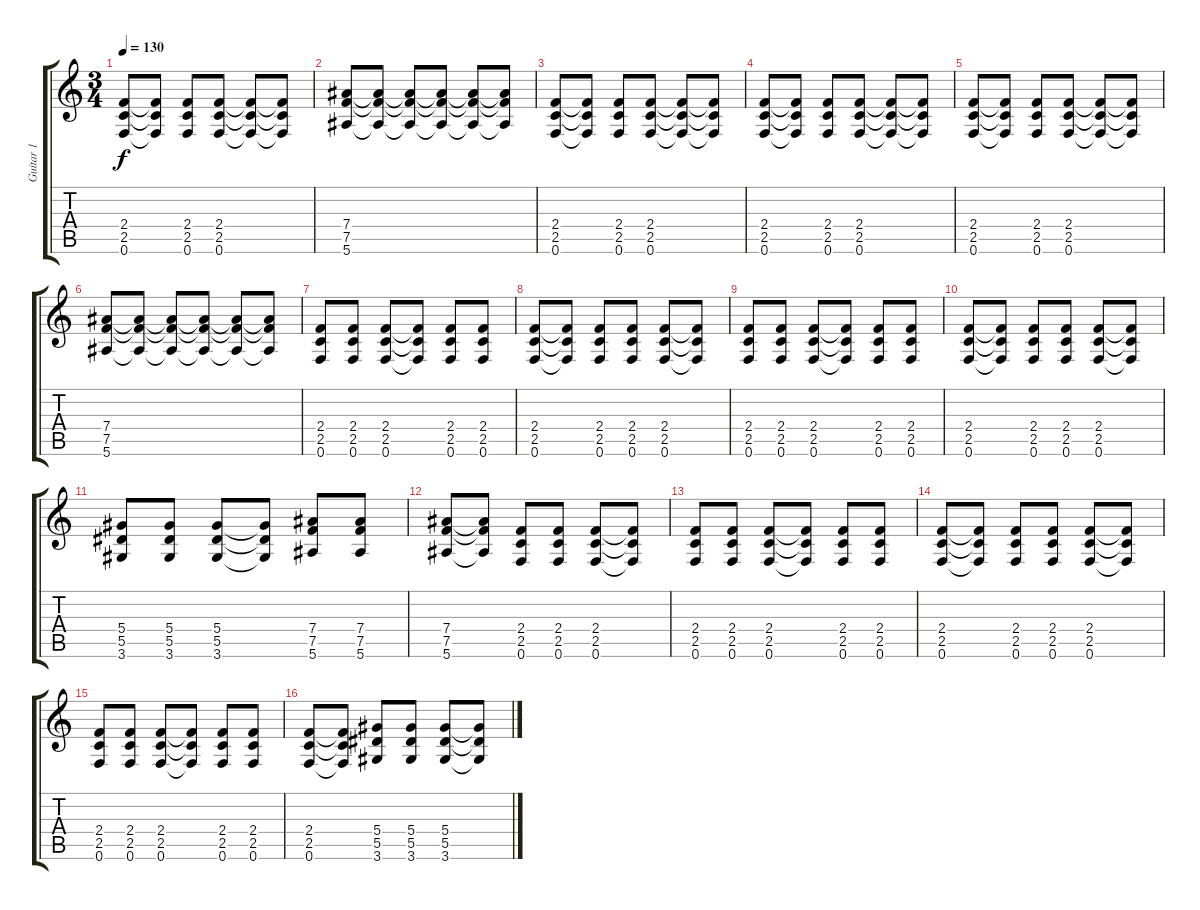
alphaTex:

\track ("Guitar 1" "Guitar 1") {instrument electricguitarclean}
\staff {score tabs}
\tuning (F4 C4 Ab3 Eb3 Bb2 F2) {hide}
\ts (3 4)
\tempo 130
\clef g2
\ks c
(2.4 2.5 0.6).8{dy f} (2.4{t} 2.5{t} 0.6{t}).8 (2.4 2.5 0.6).8 (2.4 2.5 0.6).8 (2.4{t} 2.5{t} 0.6{t}).8 (2.4{t} 2.5{t} 0.6{t}).8 |
(7.4 7.5 5.6).8 (7.4{t} 7.5{t} 5.6{t}).8 (7.4{t} 7.5{t} 5.6{t}).8 (7.4{t} 7.5{t} 5.6{t}).8 (7.4{t} 7.5{t} 5.6{t}).8 (7.4{t} 7.5{t} 5.6{t}).8 |
(2.4 2.5 0.6).8 (2.4{t} 2.5{t} 0.6{t}).8 (2.4 2.5 0.6).8 (2.4 2.5 0.6).8 (2.4{t} 2.5{t} 0.6{t}).8 (2.4{t} 2.5{t} 0.6{t}).8 |
(2.4 2.5 0.6).8 (2.4{t} 2.5{t} 0.6{t}).8 (2.4 2.5 0.6).8 (2.4 2.5 0.6).8 (2.4{t} 2.5{t} 0.6{t}).8 (2.4{t} 2.5{t} 0.6{t}).8 |
(2.4 2.5 0.6).8 (2.4{t} 2.5{t} 0.6{t}).8 (2.4 2.5 0.6).8 (2.4 2.5 0.6).8 (2.4{t} 2.5{t} 0.6{t}).8 (2.4{t} 2.5{t} 0.6{t}).8 |
(7.4 7.5 5.6).8 (7.4{t} 7.5{t} 5.6{t}).8 (7.4{t} 7.5{t} 5.6{t}).8 (7.4{t} 7.5{t} 5.6{t}).8 (7.4{t} 7.5{t} 5.6{t}).8 (7.4{t} 7.5{t} 5.6{t}).8 |
(2.4 2.5 0.6).8 (2.4 2.5 0.6).8 (2.4 2.5 0.6).8 (2.4{t} 2.5{t} 0.6{t}).8 (2.4 2.5 0.6).8 (2.4 2.5 0.6).8 |
(2.4 2.5 0.6).8 (2.4{t} 2.5{t} 0.6{t}).8 (2.4 2.5 0.6).8 (2.4 2.5 0.6).8 (2.4 2.5 0.6).8 (2.4{t} 2.5{t} 0.6{t}).8 |
(2.4 2.5 0.6).8 (2.4 2.5 0.6).8 (2.4 2.5 0.6).8 (2.4{t} 2.5{t} 0.6{t}).8 (2.4 2.5 0.6).8 (2.4 2.5 0.6).8 |
(2.4 2.5 0.6).8 (2.4{t} 2.5{t} 0.6{t}).8 (2.4 2.5 0.6).8 (2.4 2.5 0.6).8 (2.4 2.5 0.6).8 (2.4{t} 2.5{t} 0.6{t}).8 |
(5.4 5.5 3.6).8 (5.4 5.5 3.6).8 (5.4 5.5 3.6).8 (5.4{t} 5.5{t} 3.6{t}).8 (7.4 7.5 5.6).8 (7.4 7.5 5.6).8 |
(7.4 7.5 5.6).8 (7.4{t} 7.5{t} 5.6{t}).8 (2.4 2.5 0.6).8 (2.4 2.5 0.6).8 (2.4 2.5 0.6).8 (2.4{t} 2.5{t} 0.6{t}).8 |
(2.4 2.5 0.6).8 (2.4 2.5 0.6).8 (2.4 2.5 0.6).8 (2.4{t} 2.5{t} 0.6{t}).8 (2.4 2.5 0.6).8 (2.4 2.5 0.6).8 |
(2.4 2.5 0.6).8 (2.4{t} 2.5{t} 0.6{t}).8 (2.4 2.5 0.6).8 (2.4 2.5 0.6).8 (2.4 2.5 0.6).8 (2.4{t} 2.5{t} 0.6{t}).8 |
(2.4 2.5 0.6).8 (2.4 2.5 0.6).8 (2.4 2.5 0.6).8 (2.4{t} 2.5{t} 0.6{t}).8 (2.4 2.5 0.6).8 (2.4 2.5 0.6).8 |
(2.4 2.5 0.6).8 (2.4{t} 2.5{t} 0.6{t}).8 (5.4 5.5 3.6).8 (5.4 5.5 3.6).8 (5.4 5.5 3.6).8 (5.4{t} 5.5{t} 3.6{t}).8
